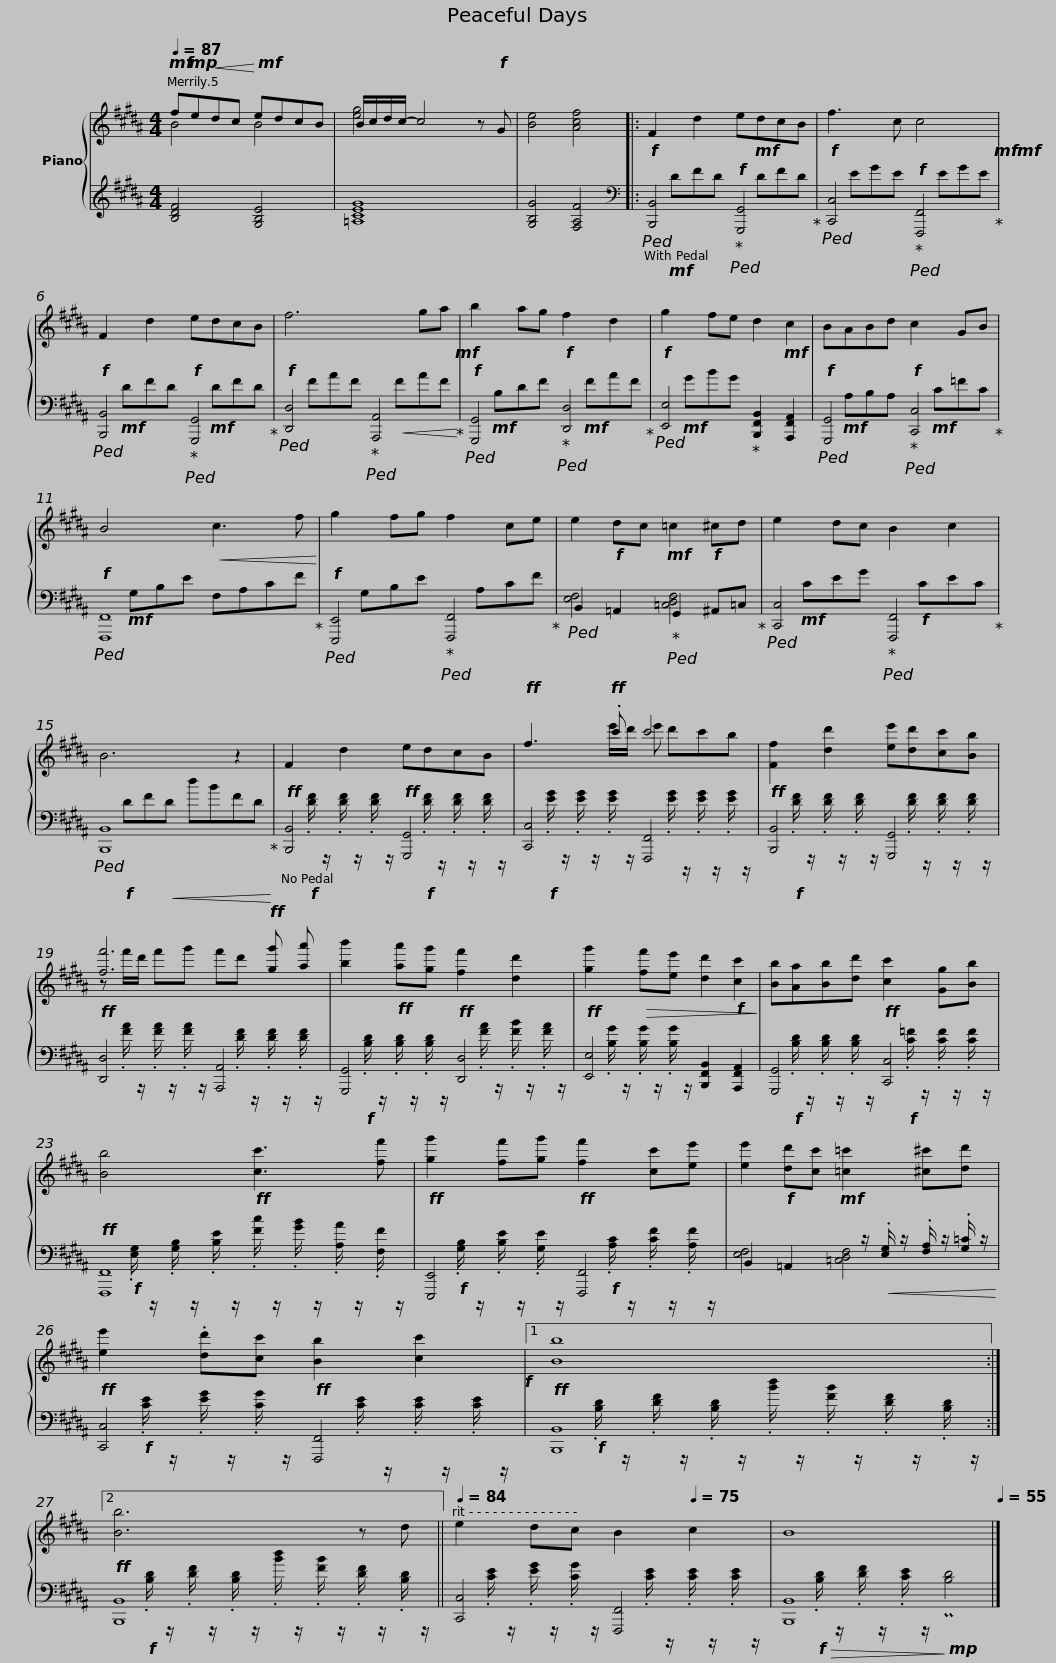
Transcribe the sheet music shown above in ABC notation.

X:1
%%score { ( 1 2 ) | ( 3 4 ) }
L:1/8
Q:1/4=87
M:4/4
I:linebreak $
K:B
V:1 treble
V:2 treble
V:3 treble
V:4 treble
V:1
!mf! f!mp!!<(!edc!<)!!mf! edcB | B/c/d/c/- c4 z!f! G | [Be]4 [Acf]4 |:$!f! F2 d2 e!mf!dcB |!f! f3 c c4!mf!!mf! | %5
 F2 d2 edcB |$ f6 ga!mf! | b2 ag!f! f2 d2 |!f! g2 fe d2!mf! c2 |$ BABd c2 GB | %10
 B4!<(! c3 f!<)! | g2 fg f2 ce |$ e2!f! dc!mf! =c2!f! ^cd | e2 dc B2 c2 | B6 z2 | %15
!ff! F2 d2!ff! edcB |$!ff! f3!ff! .c' c'4 |$!ff! [Ff]2 [dd']2 [ee'][dd'][cc'][Bb] | [ff']6!ff! [gg'] [aa'] | [bb']2!ff! [aa'][gg'] [ff']2 [dd']2 |$ %20
 [gg']2!>(! [ff'][ee'] [dd']2!f! [cc']2!>)! | [Bb][Aa][Bb][dd'] [cc']2 [Gg][Bb] | [Bb]4!ff! [cc']3 [ff'] |$!ff! [gg']2 [ff'][gg']!ff! [ff']2 [cc'][ee'] | [ee']2!f! [dd'][cc']!mf! [=c=c']2 [^c^c'][dd'] | %25
 [ee']2 .[dd'][cc'] [Bb]2 [cc']2!f! |1$ [Bb]8 :|2 [Bb]6 z d ||[Q:1/4=84] e2 dc[Q:1/4=80] B2[Q:1/4=75] c2 |$[Q:1/4=70] B8[Q:1/4=67][Q:1/4=64][Q:1/4=60][Q:1/4=55] |] %30
V:2
 B4 B4 | [eg]4 x4 | x8 |:$ x8 | x8 | %5
 x8 |$ x8 | x8 | x8 |$ x8 | %10
 x8 | x8 |$ x8 | x8 | x8 | %15
 x8 |$ x2 x e'/d'/ e' d'c'b |$ x8 | z f'/d'/ f'g' f'd' x x | x8 |$ %20
 x8 | x8 | x8 |$ x8 | x8 | %25
 x8 |1$ x8 :|2 x8 || x8 |$ x8 |] %30
V:3
 [B,DF]4 [G,B,E]4 | [=A,CEG]8 | [G,B,G]4 [F,A,F]4 |:$[K:bass]!ped! [B,,,B,,]4!ped-up!!f!!ped! [G,,,G,,]4!ped-up! |!ped! [C,,C,]4!ped-up!!f!!ped! [F,,,F,,]4!ped-up! | %5
!f!!ped! [B,,,B,,]4!ped-up!!f!!ped! [G,,,G,,]4!ped-up! |$!f!!ped! [D,,D,]4!ped-up!!ped! [A,,,A,,]4!ped-up! |!f!!ped! [G,,,G,,]4!ped-up!!ped! [D,,D,]4!ped-up! |!ped! [E,,E,]4!ped-up! [B,,,F,,B,,]2 [A,,,F,,A,,]2 |$!f!!ped! [G,,,G,,]4!ped-up!!f!!ped! [C,,C,]4!ped-up! | %10
!f!!ped! [F,,,F,,]8!ped-up! |!f!!ped! [E,,,E,,]4!ped-up!!ped! [F,,,F,,]4!ped-up! |$!ped! B,,2 =A,,2!ped-up!!ped! G,,2 ^A,,=C,!ped-up! |!ped! [C,,C,]4!ped-up!!ped! [F,,,F,,]4!ped-up! |!ped! [B,,,B,,]8!ped-up! | %15
 [B,,,B,,]4 [G,,,G,,]4 |$ [C,,C,]4 [F,,,F,,]4 |$ [B,,,B,,]4 [G,,,G,,]4 |!ff! [D,,D,]4 [A,,,A,,]4 | [G,,,G,,]4!ff! [D,,D,]4 |$ %20
!ff! [E,,E,]4 [B,,,F,,B,,]2 [A,,,F,,A,,]2 | [G,,,G,,]4!ff! [C,,C,]4 |!ff! [F,,,F,,]8 |$ [E,,,E,,]4 [F,,,F,,]4 | B,,2 =A,,2 x/ z/!<(! .[E,G,]/ z/ .[F,A,]/ z/ .[G,=C]/ z/!<)! | %25
!ff! [C,,C,]4!ff! [F,,,F,,]4 |1$!ff! [B,,,B,,]8 :|2!ff! [B,,,B,,]8 || [C,,C,]4 [F,,,F,,]4 |$ [B,,,B,,]8 |] %30
V:4
 x8 | x8 | x8 |:$[K:bass] x!mf! DFD x DFD | x EGE x EGE | %5
 x!mf! DFD x!mf! DFD |$ x FAF x!<(! FAF!<)! | x!mf! B,DF x!mf! FAF | x!mf! GBG x4 |$ x!mf! A,B,A, x!mf! C=FC | %10
 x!mf! G,B,E F,A,CF | x G,B,E x A,CF |$ [E,F,]4 [=C,D,F,]4 | x!mf! CEG x!f! CEC | x!f! DF!<(!D dBFD!<)! | %15
 x!f! .[DF]/ z/ .[DF]/ z/ .[DF]/ z/ x!f! .[DF]/ z/ .[DF]/ z/ .[DF]/ z/ |$ x!f! .[EG]/ z/ .[EG]/ z/ .[EG]/ z/ x .[EG]/ z/ .[EG]/ z/ .[EG]/ z/ |$ x!f! .[DF]/ z/ .[DF]/ z/ .[DF]/ z/ x .[DF]/ z/ .[DF]/ z/ .[DF]/ z/ | x .[FA]/ z/ .[FA]/ z/ .[FA]/ z/ x .[DF]/ z/ .[DF]/ z/ .[DF]/ z/ | x!f! .[B,D]/ z/ .[B,D]/ z/ .[B,D]/ z/ x .[FA]/ z/ .[FB]/ z/ .[FA]/ z/ |$ %20
 x .[B,G]/ z/ .[B,G]/ z/ .[B,G]/ z/ x4 | x!f! .[B,D]/ z/ .[B,D]/ z/ .[B,D]/ z/ x!f! .[C=F]/ z/ .[CF]/ z/ .[CF]/ z/ | x!f! .[E,G,]/ z/ .[G,B,]/ z/ .[B,E]/ z/ .[Fc]/ z/ .[GB]/ z/ .[A,A]/ z/ .[F,F]/ z/ |$ x!f! .[G,B,]/ z/ .[B,E]/ z/ .[G,E]/ z/ x!f! .[A,C]/ z/ .[CF]/ z/ .[A,F]/ z/ | [E,F,]4 [=C,D,F,]4 | %25
 x!f! .[CE]/ z/ .[EG]/ z/ .[CG]/ z/ x .[CE]/ z/ .[CE]/ z/ .[CE]/ z/ |1$ x!f! .[B,D]/ z/ .[DF]/ z/ .[B,D]/ z/ .[Bd]/ z/ .[FB]/ z/ .[DF]/ z/ .[B,D]/ z/ :|2 x!f! .[B,D]/ z/ .[DF]/ z/ .[B,D]/ z/ .[Bd]/ z/ .[FB]/ z/ .[DF]/ z/ .[B,D]/ z/ || x .[CE]/ z/ .[EG]/ z/ .[CG]/ z/ x .[CE]/ z/ .[CE]/ z/ .[CE]/ z/ |$ x!f!!>(! .[B,D]/ z/ .[DF]/ z/ .[CE]/ z/!>)!!mp! P[B,D]4 |] %30
